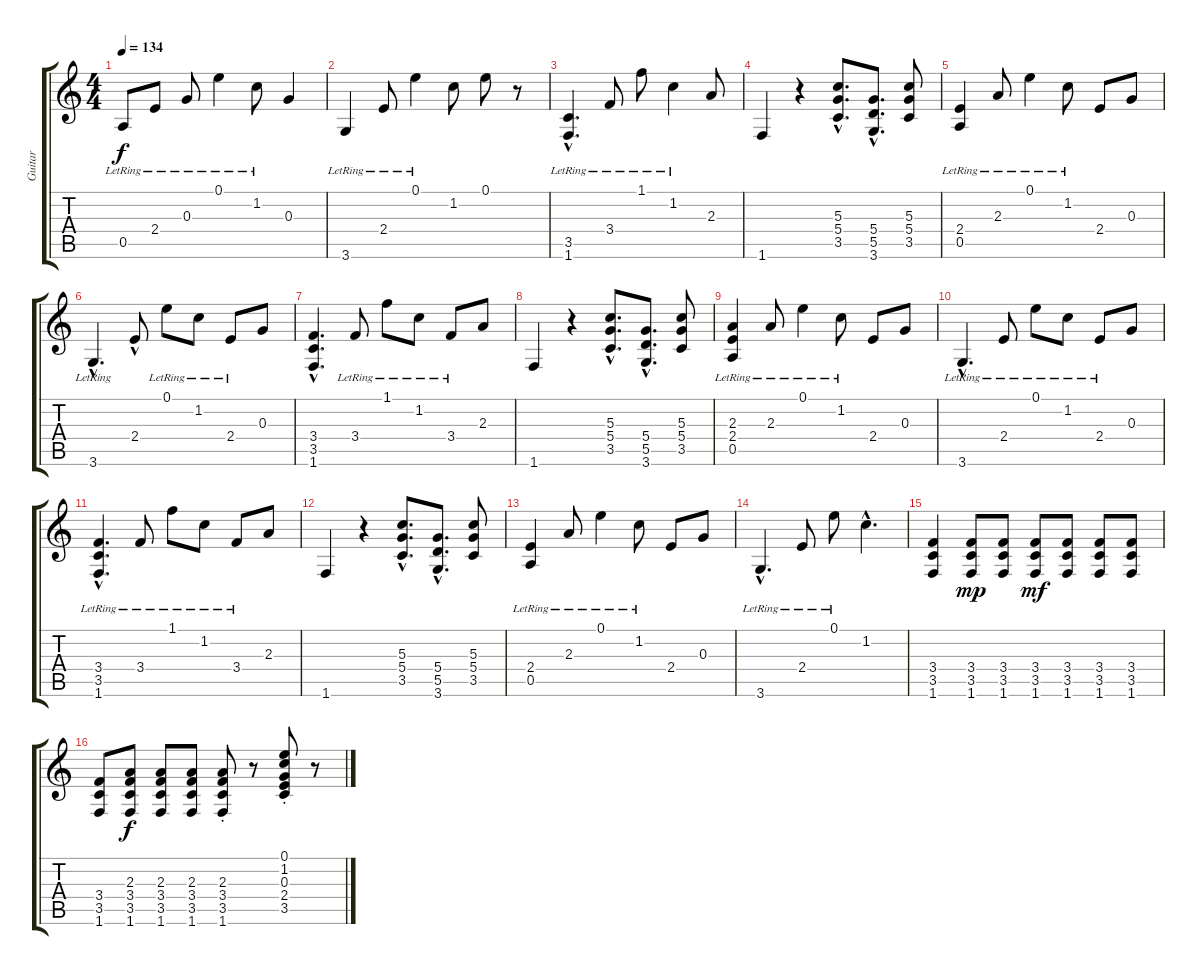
\track ("Guitar" "Guitar") {instrument distortionguitar}
\staff {score tabs}
\tuning (E4 B3 G3 D3 A2 E2) {hide}
\ts (4 4)
\tempo 134
\clef g2
\ks c
0.5{lr}.8{dy f volume 10 balance 6 instrument electricguitarjazz} 2.4{lr}.8 0.3{lr}.8 0.1{lr}.4 1.2{lr}.8 0.3.4 |
3.6{lr}.4 2.4{lr}.8 0.1{lr}.4 1.2.8 0.1.8 r.8 |
(3.5{hac} 1.6{hac lr}).4{d} 3.4{lr}.8 1.1{lr}.8 1.2{lr}.4 2.3.8 |
1.6.4 r.4 (5.3{hac} 5.4{hac} 3.5{hac}).8{d} (5.4{hac} 5.5{hac} 3.6{hac}).8{d} (5.3 5.4 3.5).8 |
(2.4 0.5{lr}).4 2.3{lr}.8 0.1{lr}.4 1.2{lr}.8 2.4.8 0.3.8 |
3.6{hac lr}.4{d} 2.4{hac}.8 0.1{lr}.8 1.2{lr}.8 2.4{lr}.8 0.3.8 |
(3.4{hac} 3.5{hac} 1.6{hac}).4{d} 3.4{lr}.8 1.1{lr}.8 1.2{lr}.8 3.4{lr}.8 2.3.8 |
1.6.4 r.4 (5.3{hac} 5.4{hac} 3.5{hac}).8{d} (5.4{hac} 5.5{hac} 3.6{hac}).8{d} (5.3 5.4 3.5).8 |
(2.3 2.4 0.5{lr}).4 2.3{lr}.8 0.1{lr}.4 1.2{lr}.8 2.4.8 0.3.8 |
3.6{hac lr}.4{d} 2.4{lr}.8 0.1{lr}.8 1.2{lr}.8 2.4{lr}.8 0.3.8 |
(3.4{hac} 3.5{hac lr} 1.6{hac lr}).4{d} 3.4{lr}.8 1.1{lr}.8 1.2{lr}.8 3.4{lr}.8 2.3.8 |
1.6.4 r.4 (5.3{hac} 5.4{hac} 3.5{hac}).8{d} (5.4{hac} 5.5{hac} 3.6{hac}).8{d} (5.3 5.4 3.5).8 |
(2.4 0.5{lr}).4 2.3{lr}.8 0.1{lr}.4 1.2{lr}.8 2.4.8 0.3.8 |
3.6{hac lr}.4{d} 2.4{lr}.8 0.1{lr}.8 1.2{hac}.4{d} |
(3.4 3.5 1.6).4 (3.4 3.5 1.6).8{dy mp} (3.4 3.5 1.6).8 (3.4 3.5 1.6).8{dy mf} (3.4 3.5 1.6).8 (3.4 3.5 1.6).8 (3.4 3.5 1.6).8 |
(3.4 3.5 1.6).8 (2.3 3.4 3.5 1.6).8{dy f} (2.3 3.4 3.5 1.6).8 (2.3 3.4 3.5 1.6).8 (2.3{st} 3.4{st} 3.5{st} 1.6{st}).8 r.8 (0.1{st} 1.2{st} 0.3{st} 2.4{st} 3.5{st}).8 r.8
